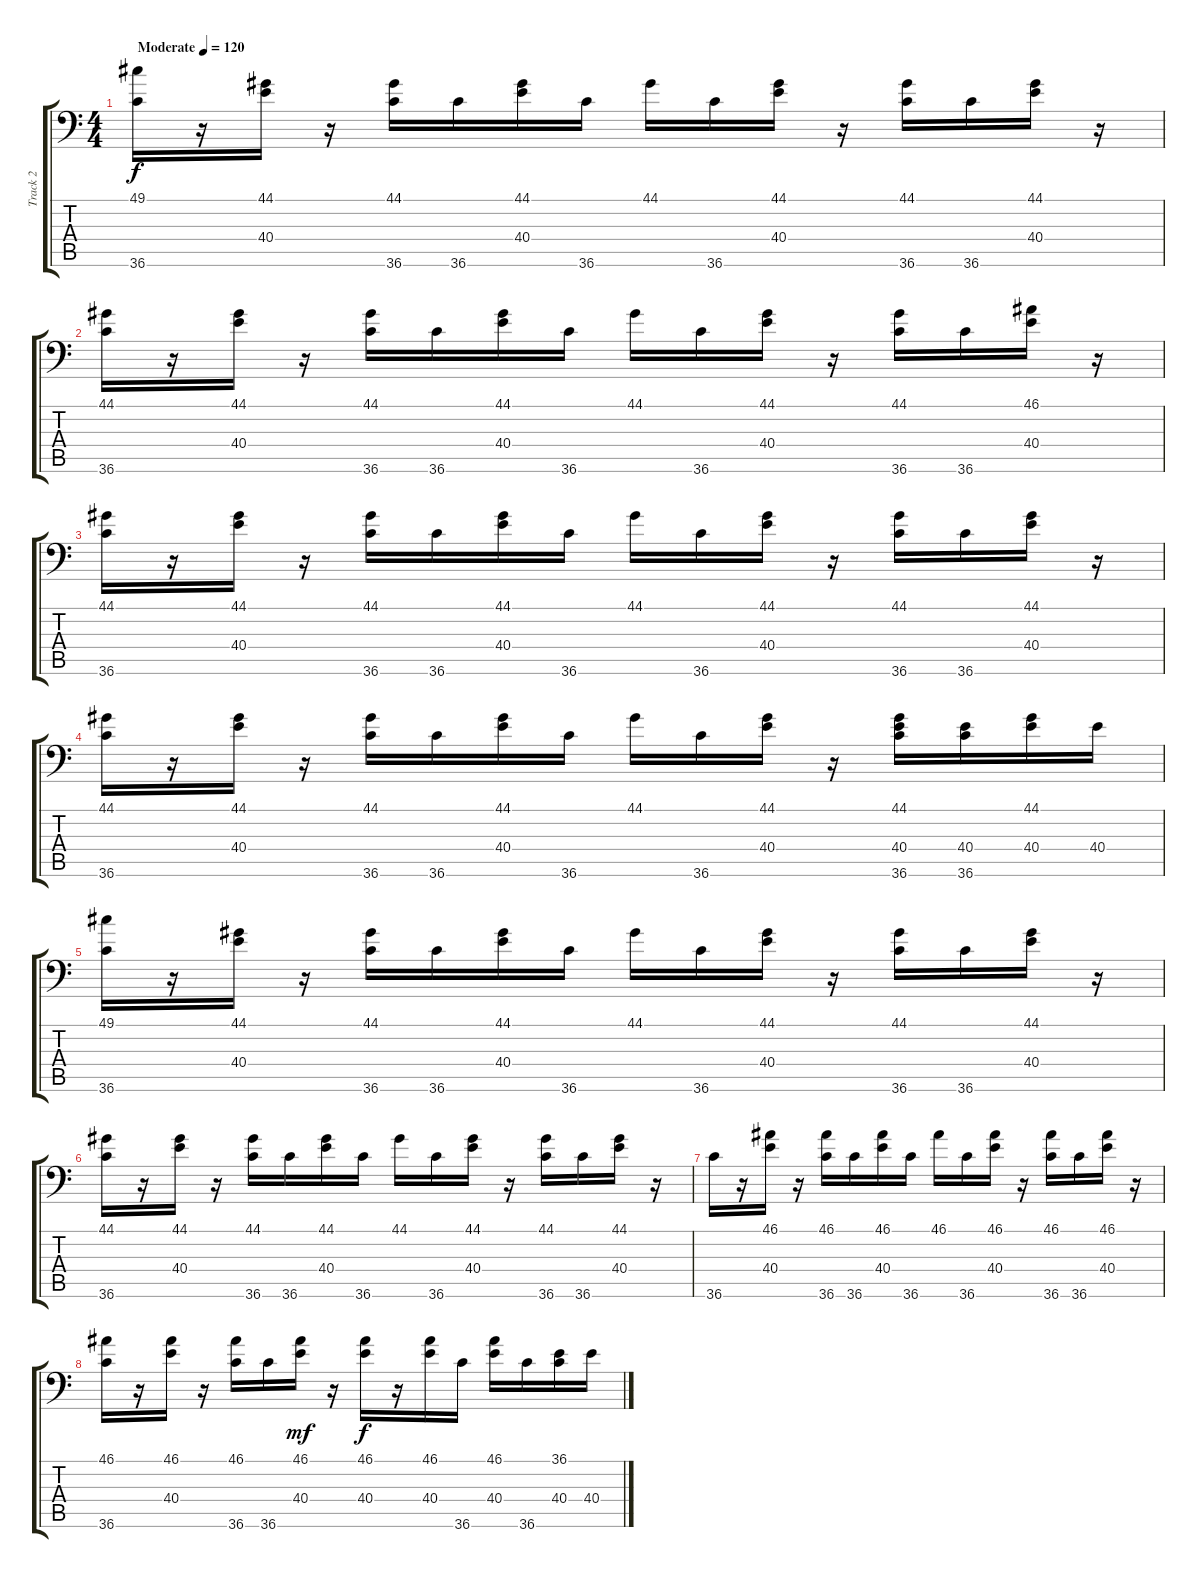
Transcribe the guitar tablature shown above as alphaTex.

\track ("Track 2" "Track 2") {instrument acousticgrandpiano}
\staff {score tabs}
\tuning (C-1 C-1 C-1 C-1 C-1 C-1) {hide}
\ts (4 4)
\tempo (120 "Moderate")
\clef f4
\ks c
(49.1 36.6).16{dy f instrument acousticgrandpiano} r.16 (44.1 40.4).16 r.16 (44.1 36.6).16 36.6.16 (44.1 40.4).16 36.6.16 44.1.16 36.6.16 (44.1 40.4).16 r.16 (44.1 36.6).16 36.6.16 (44.1 40.4).16 r.16 |
(44.1 36.6).16 r.16 (44.1 40.4).16 r.16 (44.1 36.6).16 36.6.16 (44.1 40.4).16 36.6.16 44.1.16 36.6.16 (44.1 40.4).16 r.16 (44.1 36.6).16 36.6.16 (46.1 40.4).16 r.16 |
(44.1 36.6).16 r.16 (44.1 40.4).16 r.16 (44.1 36.6).16 36.6.16 (44.1 40.4).16 36.6.16 44.1.16 36.6.16 (44.1 40.4).16 r.16 (44.1 36.6).16 36.6.16 (44.1 40.4).16 r.16 |
(44.1 36.6).16 r.16 (44.1 40.4).16 r.16 (44.1 36.6).16 36.6.16 (44.1 40.4).16 36.6.16 44.1.16 36.6.16 (44.1 40.4).16 r.16 (44.1 40.4 36.6).16 (40.4 36.6).16 (44.1 40.4).16 40.4.16 |
(49.1 36.6).16 r.16 (44.1 40.4).16 r.16 (44.1 36.6).16 36.6.16 (44.1 40.4).16 36.6.16 44.1.16 36.6.16 (44.1 40.4).16 r.16 (44.1 36.6).16 36.6.16 (44.1 40.4).16 r.16 |
(44.1 36.6).16 r.16 (44.1 40.4).16 r.16 (44.1 36.6).16 36.6.16 (44.1 40.4).16 36.6.16 44.1.16 36.6.16 (44.1 40.4).16 r.16 (44.1 36.6).16 36.6.16 (44.1 40.4).16 r.16 |
36.6.16 r.16 (46.1 40.4).16 r.16 (46.1 36.6).16 36.6.16 (46.1 40.4).16 36.6.16 46.1.16 36.6.16 (46.1 40.4).16 r.16 (46.1 36.6).16 36.6.16 (46.1 40.4).16 r.16 |
(46.1 36.6).16 r.16 (46.1 40.4).16 r.16 (46.1 36.6).16 36.6.16 (46.1 40.4).16{dy mf} r.16 (46.1 40.4).16{dy f} r.16 (46.1 40.4).16 36.6.16 (46.1 40.4).16 36.6.16 (36.1 40.4).16 40.4.16
